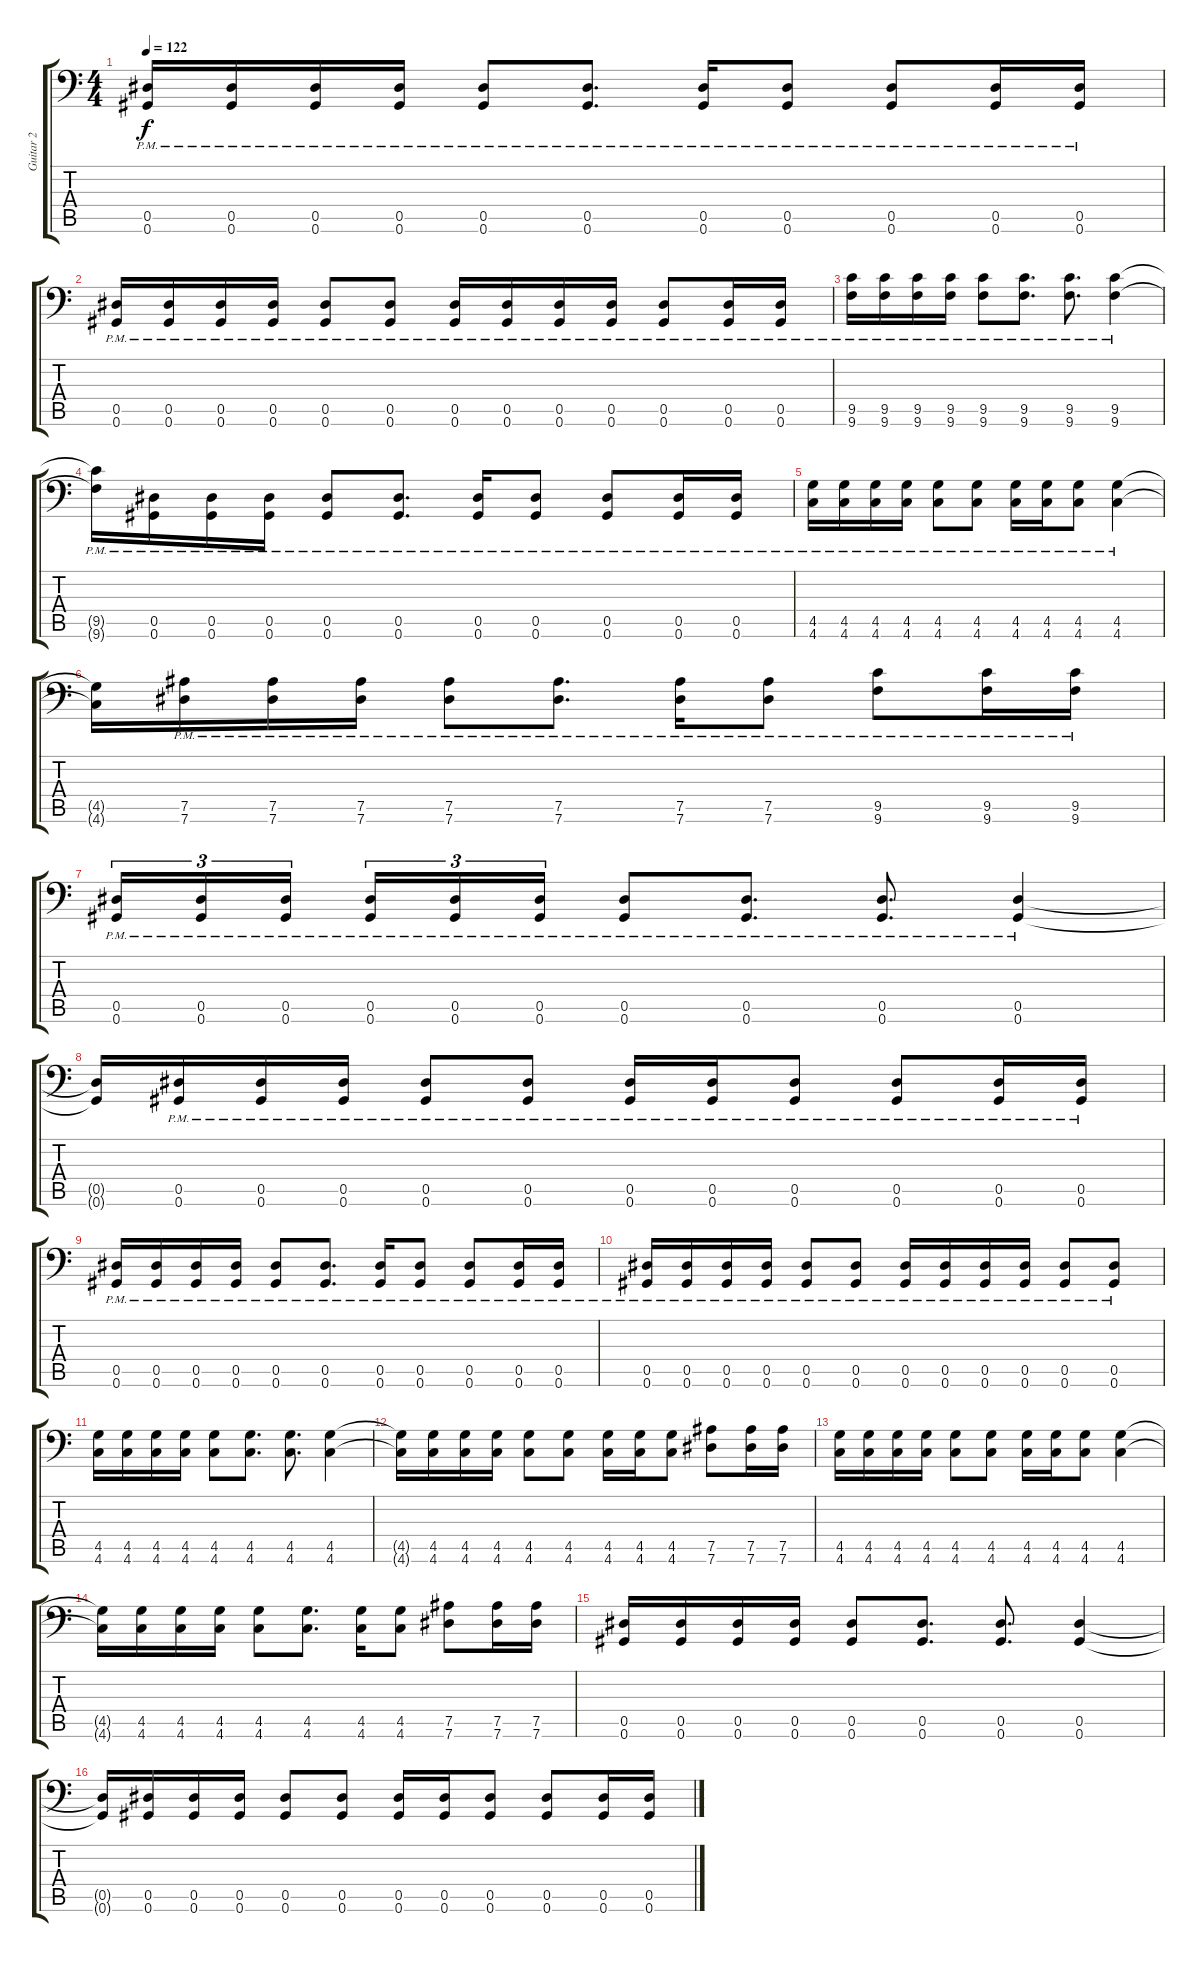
\track ("Guitar 2" "Guitar 2") {instrument distortionguitar}
\staff {score tabs}
\tuning (Bb3 F3 Db3 Ab2 Eb2 Ab1) {hide}
\ts (4 4)
\tempo 122
\clef f4
\ks c
(0.5{pm} 0.6{pm}).16{dy f} (0.5{pm} 0.6{pm}).16 (0.5{pm} 0.6{pm}).16 (0.5{pm} 0.6{pm}).16 (0.5{pm} 0.6{pm}).8 (0.5{pm} 0.6{pm}).8{d} (0.5{pm} 0.6{pm}).16 (0.5{pm} 0.6{pm}).8 (0.5{pm} 0.6{pm}).8 (0.5{pm} 0.6{pm}).16 (0.5{pm} 0.6{pm}).16 |
(0.5{pm} 0.6{pm}).16 (0.5{pm} 0.6{pm}).16 (0.5{pm} 0.6{pm}).16 (0.5{pm} 0.6{pm}).16 (0.5{pm} 0.6{pm}).8 (0.5{pm} 0.6{pm}).8 (0.5{pm} 0.6{pm}).16 (0.5{pm} 0.6{pm}).16 (0.5{pm} 0.6{pm}).16 (0.5{pm} 0.6{pm}).16 (0.5{pm} 0.6{pm}).8 (0.5{pm} 0.6{pm}).16 (0.5{pm} 0.6{pm}).16 |
(9.5{pm} 9.6{pm}).16 (9.5{pm} 9.6{pm}).16 (9.5{pm} 9.6{pm}).16 (9.5{pm} 9.6{pm}).16 (9.5{pm} 9.6{pm}).8 (9.5{pm} 9.6{pm}).8{d} (9.5{pm} 9.6{pm}).8{d} (9.5{pm} 9.6{pm}).4 |
(9.5{pm t} 9.6{pm t}).16 (0.5{pm} 0.6{pm}).16 (0.5{pm} 0.6{pm}).16 (0.5{pm} 0.6{pm}).16 (0.5{pm} 0.6{pm}).8 (0.5{pm} 0.6{pm}).8{d} (0.5{pm} 0.6{pm}).16 (0.5{pm} 0.6{pm}).8 (0.5{pm} 0.6{pm}).8 (0.5{pm} 0.6{pm}).16 (0.5{pm} 0.6{pm}).16 |
(4.5{pm} 4.6{pm}).16 (4.5{pm} 4.6{pm}).16 (4.5{pm} 4.6{pm}).16 (4.5{pm} 4.6{pm}).16 (4.5{pm} 4.6{pm}).8 (4.5{pm} 4.6{pm}).8 (4.5{pm} 4.6{pm}).16 (4.5{pm} 4.6{pm}).16 (4.5{pm} 4.6{pm}).8 (4.5{pm} 4.6{pm}).4 |
(4.5{t} 4.6{t}).16 (7.5{pm} 7.6{pm}).16 (7.5{pm} 7.6{pm}).16 (7.5{pm} 7.6{pm}).16 (7.5{pm} 7.6{pm}).8 (7.5{pm} 7.6{pm}).8{d} (7.5{pm} 7.6{pm}).16 (7.5{pm} 7.6{pm}).8 (9.5{pm} 9.6{pm}).8 (9.5{pm} 9.6{pm}).16 (9.5{pm} 9.6{pm}).16 |
(0.5{pm} 0.6{pm}).16{tu (3 2)} (0.5{pm} 0.6{pm}).16{tu (3 2)} (0.5{pm} 0.6{pm}).16{tu (3 2)} (0.5{pm} 0.6{pm}).16{tu (3 2)} (0.5{pm} 0.6{pm}).16{tu (3 2)} (0.5{pm} 0.6{pm}).16{tu (3 2)} (0.5{pm} 0.6{pm}).8 (0.5{pm} 0.6{pm}).8{d} (0.5{pm} 0.6{pm}).8{d} (0.5{pm} 0.6{pm}).4 |
(0.5{t} 0.6{t}).16 (0.5{pm} 0.6{pm}).16 (0.5{pm} 0.6{pm}).16 (0.5{pm} 0.6{pm}).16 (0.5{pm} 0.6{pm}).8 (0.5{pm} 0.6{pm}).8 (0.5{pm} 0.6{pm}).16 (0.5{pm} 0.6{pm}).16 (0.5{pm} 0.6{pm}).8 (0.5{pm} 0.6{pm}).8 (0.5{pm} 0.6{pm}).16 (0.5{pm} 0.6{pm}).16 |
(0.5{pm} 0.6{pm}).16 (0.5{pm} 0.6{pm}).16 (0.5{pm} 0.6{pm}).16 (0.5{pm} 0.6{pm}).16 (0.5{pm} 0.6{pm}).8 (0.5{pm} 0.6{pm}).8{d} (0.5{pm} 0.6{pm}).16 (0.5{pm} 0.6{pm}).8 (0.5{pm} 0.6{pm}).8 (0.5{pm} 0.6{pm}).16 (0.5{pm} 0.6{pm}).16 |
(0.5{pm} 0.6{pm}).16 (0.5{pm} 0.6{pm}).16 (0.5{pm} 0.6{pm}).16 (0.5{pm} 0.6{pm}).16 (0.5{pm} 0.6{pm}).8 (0.5{pm} 0.6{pm}).8 (0.5{pm} 0.6{pm}).16 (0.5{pm} 0.6{pm}).16 (0.5{pm} 0.6{pm}).16 (0.5{pm} 0.6{pm}).16 (0.5{pm} 0.6{pm}).8 (0.5{pm} 0.6{pm}).8 |
(4.5 4.6).16 (4.5 4.6).16 (4.5 4.6).16 (4.5 4.6).16 (4.5 4.6).8 (4.5 4.6).8{d} (4.5 4.6).8{d} (4.5 4.6).4 |
(4.5{t} 4.6{t}).16 (4.5 4.6).16 (4.5 4.6).16 (4.5 4.6).16 (4.5 4.6).8 (4.5 4.6).8 (4.5 4.6).16 (4.5 4.6).16 (4.5 4.6).8 (7.5 7.6).8 (7.5 7.6).16 (7.5 7.6).16 |
(4.5 4.6).16 (4.5 4.6).16 (4.5 4.6).16 (4.5 4.6).16 (4.5 4.6).8 (4.5 4.6).8 (4.5 4.6).16 (4.5 4.6).16 (4.5 4.6).8 (4.5 4.6).4 |
(4.5{t} 4.6{t}).16 (4.5 4.6).16 (4.5 4.6).16 (4.5 4.6).16 (4.5 4.6).8 (4.5 4.6).8{d} (4.5 4.6).16 (4.5 4.6).8 (7.5 7.6).8 (7.5 7.6).16 (7.5 7.6).16 |
(0.5 0.6).16 (0.5 0.6).16 (0.5 0.6).16 (0.5 0.6).16 (0.5 0.6).8 (0.5 0.6).8{d} (0.5 0.6).8{d} (0.5 0.6).4 |
(0.5{t} 0.6{t}).16 (0.5 0.6).16 (0.5 0.6).16 (0.5 0.6).16 (0.5 0.6).8 (0.5 0.6).8 (0.5 0.6).16 (0.5 0.6).16 (0.5 0.6).8 (0.5 0.6).8 (0.5 0.6).16 (0.5 0.6).16
